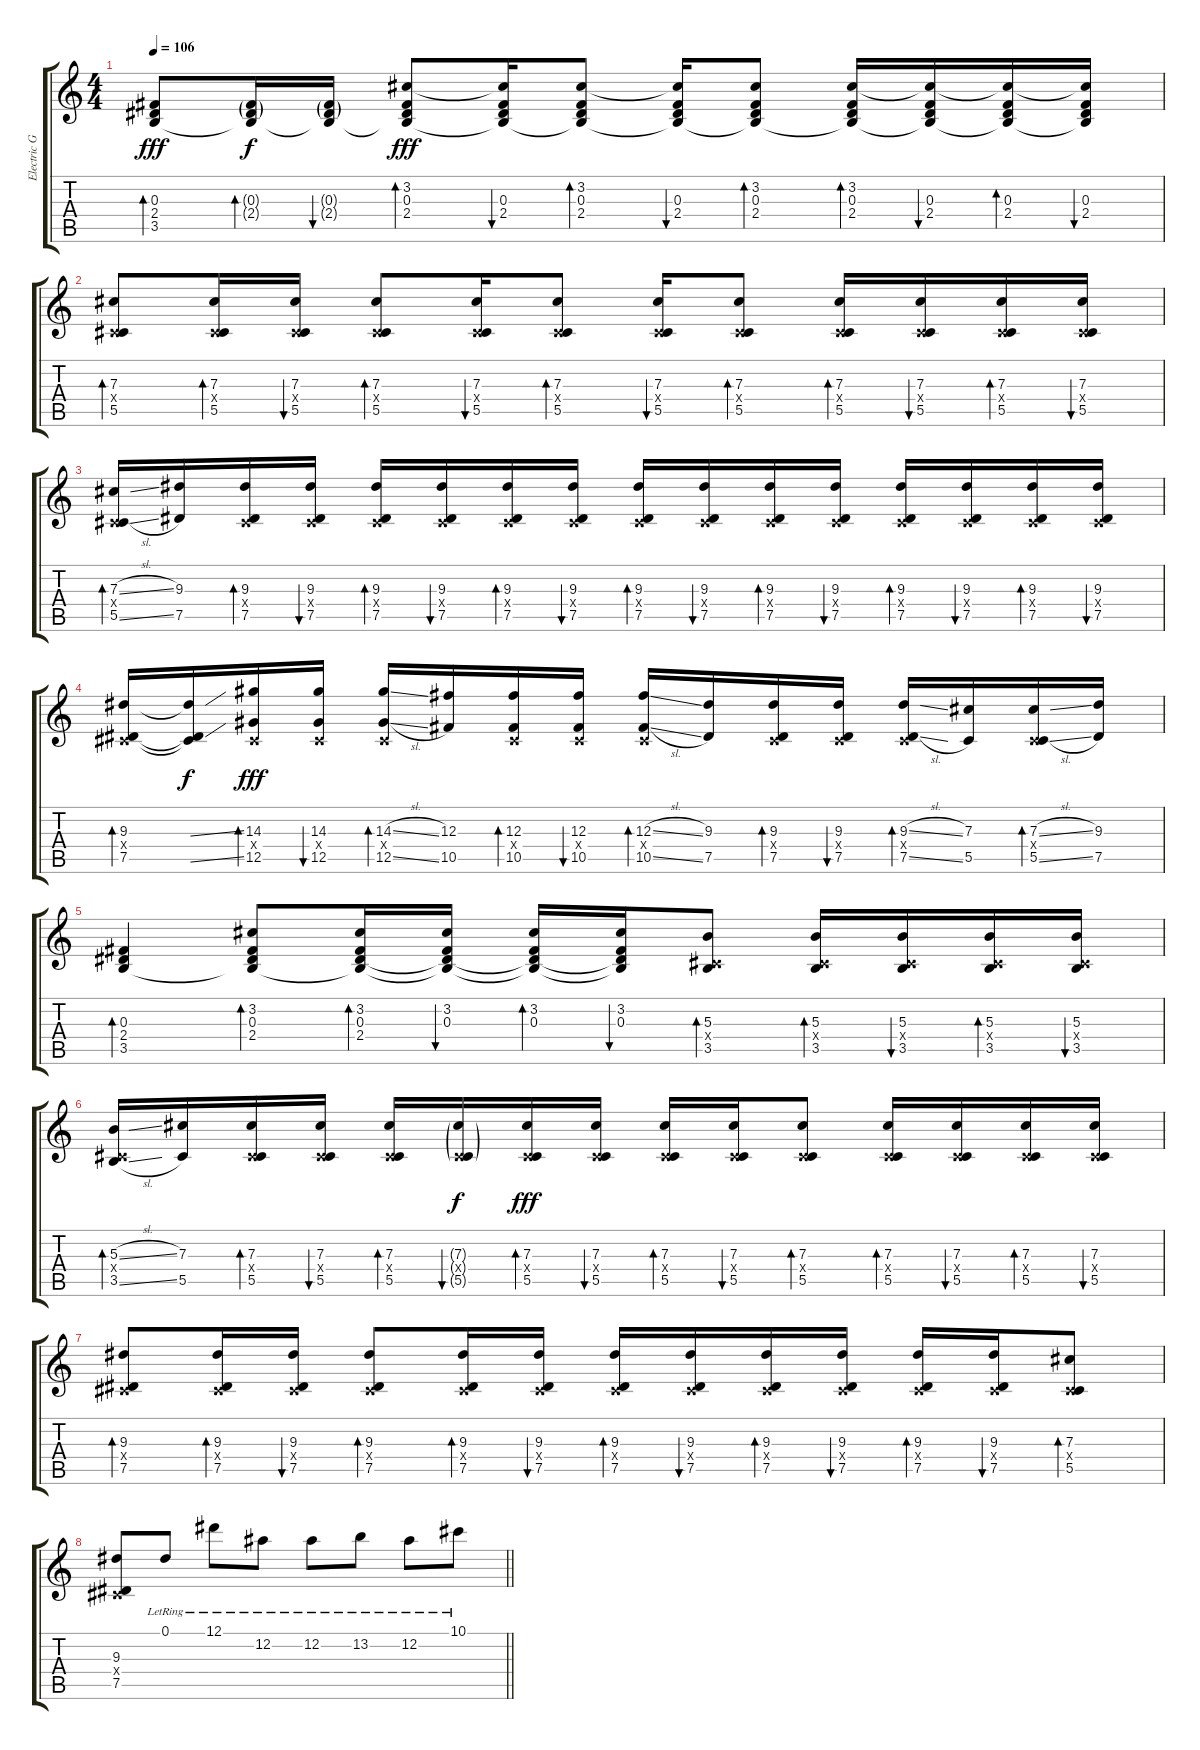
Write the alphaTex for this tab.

\track ("Electric Guitar L" "Electric G") {instrument electricguitarjazz}
\staff {score tabs}
\tuning (Eb4 Bb3 Gb3 Db3 Ab2 Eb2) {hide}
\ts (4 4)
\tempo 106
\clef g2
\ks c
(0.3 2.4 3.5).8{bd 60 dy fff} (0.3{g} 2.4{g} 3.5{t}).16{bd 60 dy f} (0.3{g} 2.4{g} 3.5{t}).16{bu 60} (3.2 0.3 2.4 3.5{t}).8{bd 60 dy fff} (3.2{t} 0.3 2.4 3.5{t}).16{bu 60} (3.2 0.3 2.4 3.5{t}).8{bd 60} (3.2{t} 0.3 2.4 3.5{t}).16{bu 60} (3.2 0.3 2.4 3.5{t}).8{bd 60} (3.2 0.3 2.4 3.5{t}).16{bd 60} (3.2{t} 0.3 2.4 3.5{t}).16{bu 60} (3.2{t} 0.3 2.4 3.5{t}).16{bd 60} (3.2{t} 0.3 2.4 3.5{t}).16{bu 60} |
(7.3 0.4{x} 5.5).8{bd 60} (7.3 0.4{x} 5.5).16{bd 60} (7.3 0.4{x} 5.5).16{bu 60} (7.3 0.4{x} 5.5).8{bd 60} (7.3 0.4{x} 5.5).16{bu 60} (7.3 0.4{x} 5.5).8{bd 60} (7.3 0.4{x} 5.5).16{bu 60} (7.3 0.4{x} 5.5).8{bd 60} (7.3 0.4{x} 5.5).16{bd 60} (7.3 0.4{x} 5.5).16{bu 60} (7.3 0.4{x} 5.5).16{bd 60} (7.3 0.4{x} 5.5).16{bu 60} |
(7.3{sl} 0.4{x} 5.5{sl}).16{bd 30} (9.3 7.5).16 (9.3 0.4{x} 7.5).16{bd 30} (9.3 0.4{x} 7.5).16{bu 30} (9.3 0.4{x} 7.5).16{bd 30} (9.3 0.4{x} 7.5).16{bu 30} (9.3 0.4{x} 7.5).16{bd 30} (9.3 0.4{x} 7.5).16{bu 30} (9.3 0.4{x} 7.5).16{bd 30} (9.3 0.4{x} 7.5).16{bu 30} (9.3 0.4{x} 7.5).16{bd 30} (9.3 0.4{x} 7.5).16{bu 30} (9.3 0.4{x} 7.5).16{bd 30} (9.3 0.4{x} 7.5).16{bu 30} (9.3 0.4{x} 7.5).16{bd 30} (9.3 0.4{x} 7.5).16{bu 30} |
(9.3 0.4{x} 7.5).16{bd 30} (9.3{ss t} 0.4{t} 7.5{ss t}).16{dy f} (14.3 0.4{x} 12.5).16{bd 30 dy fff} (14.3 0.4{x} 12.5).16{bu 30} (14.3{sl} 0.4{x} 12.5{sl}).16{bd 30} (12.3 10.5).16 (12.3 0.4{x} 10.5).16{bd 30} (12.3 0.4{x} 10.5).16{bu 30} (12.3{sl} 0.4{x} 10.5{sl}).16{bd 30} (9.3 7.5).16 (9.3 0.4{x} 7.5).16{bd 30} (9.3 0.4{x} 7.5).16{bu 30} (9.3{sl} 0.4{x} 7.5{sl}).16{bd 30} (7.3 5.5).16 (7.3{sl} 0.4{x} 5.5{sl}).16{bd 30} (9.3 7.5).16 |
(0.3 2.4 3.5).4{bd 30} (3.2 0.3 2.4 3.5{t}).8{bd 30} (3.2 0.3 2.4 3.5{t}).16{bd 30} (3.2 0.3 2.4{t} 3.5{t}).16{bu 30} (3.2 0.3 2.4{t} 3.5{t}).16{bd 30} (3.2 0.3 2.4{t} 3.5{t}).16{bu 30} (5.3 0.4{x} 3.5).8{bd 30} (5.3 0.4{x} 3.5).16{bd 30} (5.3 0.4{x} 3.5).16{bu 30} (5.3 0.4{x} 3.5).16{bd 30} (5.3 0.4{x} 3.5).16{bu 30} |
(5.3{sl} 0.4{x} 3.5{sl}).16{bd 30} (7.3 5.5).16 (7.3 0.4{x} 5.5).16{bd 30} (7.3 0.4{x} 5.5).16{bu 30} (7.3 0.4{x} 5.5).16{bd 30} (7.3{g} 0.4{g x} 5.5{g}).16{bu 30 dy f} (7.3 0.4{x} 5.5).16{bd 30 dy fff} (7.3 0.4{x} 5.5).16{bu 30} (7.3 0.4{x} 5.5).16{bd 30} (7.3 0.4{x} 5.5).16{bu 30} (7.3 0.4{x} 5.5).8{bd 30} (7.3 0.4{x} 5.5).16{bd 30} (7.3 0.4{x} 5.5).16{bu 30} (7.3 0.4{x} 5.5).16{bd 30} (7.3 0.4{x} 5.5).16{bu 30} |
(9.3 0.4{x} 7.5).8{bd 30} (9.3 0.4{x} 7.5).16{bd 30} (9.3 0.4{x} 7.5).16{bu 30} (9.3 0.4{x} 7.5).8{bd 30} (9.3 0.4{x} 7.5).16{bd 30} (9.3 0.4{x} 7.5).16{bu 30} (9.3 0.4{x} 7.5).16{bd 30} (9.3 0.4{x} 7.5).16{bu 30} (9.3 0.4{x} 7.5).16{bd 30} (9.3 0.4{x} 7.5).16{bu 30} (9.3 0.4{x} 7.5).16{bd 30} (9.3 0.4{x} 7.5).16{bu 30} (7.3 0.4{x} 5.5).8{bd 30} |
\barLineRight lightlight
(9.3 0.4{x} 7.5).8 0.1{lr}.8 12.1{lr}.8 12.2{lr}.8 12.2{lr}.8 13.2{lr}.8 12.2{lr}.8 10.1{lr}.8
